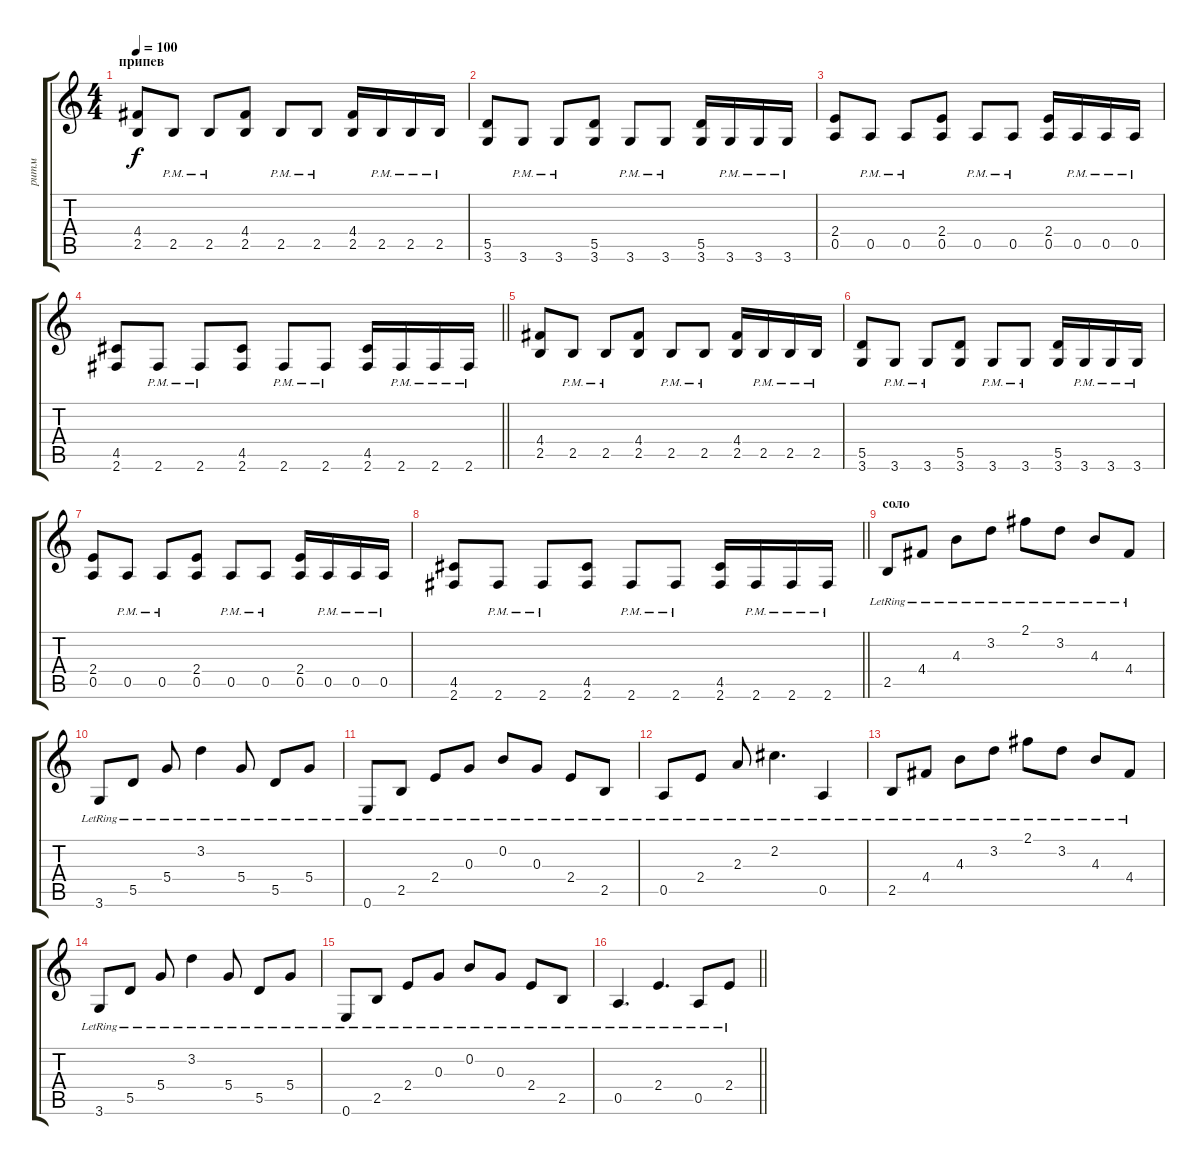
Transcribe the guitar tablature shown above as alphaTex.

\track ("ритм" "ритм") {instrument distortionguitar}
\staff {score tabs}
\tuning (E4 B3 G3 D3 A2 E2) {hide}
\ts (4 4)
\section ("" "припев")
\tempo 100
\clef g2
\ks c
(4.4 2.5).8{dy f} 2.5{pm}.8 2.5{pm}.8 (4.4 2.5).8 2.5{pm}.8 2.5{pm}.8 (4.4 2.5).16 2.5{pm}.16 2.5{pm}.16 2.5{pm}.16 |
(5.5 3.6).8 3.6{pm}.8 3.6{pm}.8 (5.5 3.6).8 3.6{pm}.8 3.6{pm}.8 (5.5 3.6).16 3.6{pm}.16 3.6{pm}.16 3.6{pm}.16 |
(2.4 0.5).8 0.5{pm}.8 0.5{pm}.8 (2.4 0.5).8 0.5{pm}.8 0.5{pm}.8 (2.4 0.5).16 0.5{pm}.16 0.5{pm}.16 0.5{pm}.16 |
\barLineRight lightlight
(4.5 2.6).8 2.6{pm}.8 2.6{pm}.8 (4.5 2.6).8 2.6{pm}.8 2.6{pm}.8 (4.5 2.6).16 2.6{pm}.16 2.6{pm}.16 2.6{pm}.16 |
(4.4 2.5).8 2.5{pm}.8 2.5{pm}.8 (4.4 2.5).8 2.5{pm}.8 2.5{pm}.8 (4.4 2.5).16 2.5{pm}.16 2.5{pm}.16 2.5{pm}.16 |
(5.5 3.6).8 3.6{pm}.8 3.6{pm}.8 (5.5 3.6).8 3.6{pm}.8 3.6{pm}.8 (5.5 3.6).16 3.6{pm}.16 3.6{pm}.16 3.6{pm}.16 |
(2.4 0.5).8 0.5{pm}.8 0.5{pm}.8 (2.4 0.5).8 0.5{pm}.8 0.5{pm}.8 (2.4 0.5).16 0.5{pm}.16 0.5{pm}.16 0.5{pm}.16 |
\barLineRight lightlight
(4.5 2.6).8 2.6{pm}.8 2.6{pm}.8 (4.5 2.6).8 2.6{pm}.8 2.6{pm}.8 (4.5 2.6).16 2.6{pm}.16 2.6{pm}.16 2.6{pm}.16 |
\section ("" "соло")
2.5{lr}.8 4.4{lr}.8 4.3{lr}.8 3.2{lr}.8 2.1{lr}.8 3.2{lr}.8 4.3{lr}.8 4.4{lr}.8 |
3.6{lr}.8 5.5{lr}.8 5.4{lr}.8 3.2{lr}.4 5.4{lr}.8 5.5{lr}.8 5.4{lr}.8 |
0.6{lr}.8 2.5{lr}.8 2.4{lr}.8 0.3{lr}.8 0.2{lr}.8 0.3{lr}.8 2.4{lr}.8 2.5{lr}.8 |
0.5{lr}.8 2.4{lr}.8 2.3{lr}.8 2.2{lr}.4{d} 0.5{lr}.4 |
2.5{lr}.8 4.4{lr}.8 4.3{lr}.8 3.2{lr}.8 2.1{lr}.8 3.2{lr}.8 4.3{lr}.8 4.4{lr}.8 |
3.6{lr}.8 5.5{lr}.8 5.4{lr}.8 3.2{lr}.4 5.4{lr}.8 5.5{lr}.8 5.4{lr}.8 |
0.6{lr}.8 2.5{lr}.8 2.4{lr}.8 0.3{lr}.8 0.2{lr}.8 0.3{lr}.8 2.4{lr}.8 2.5{lr}.8 |
\barLineRight lightlight
0.5{lr}.4{d} 2.4{lr}.4{d} 0.5{lr}.8 2.4{lr}.8
